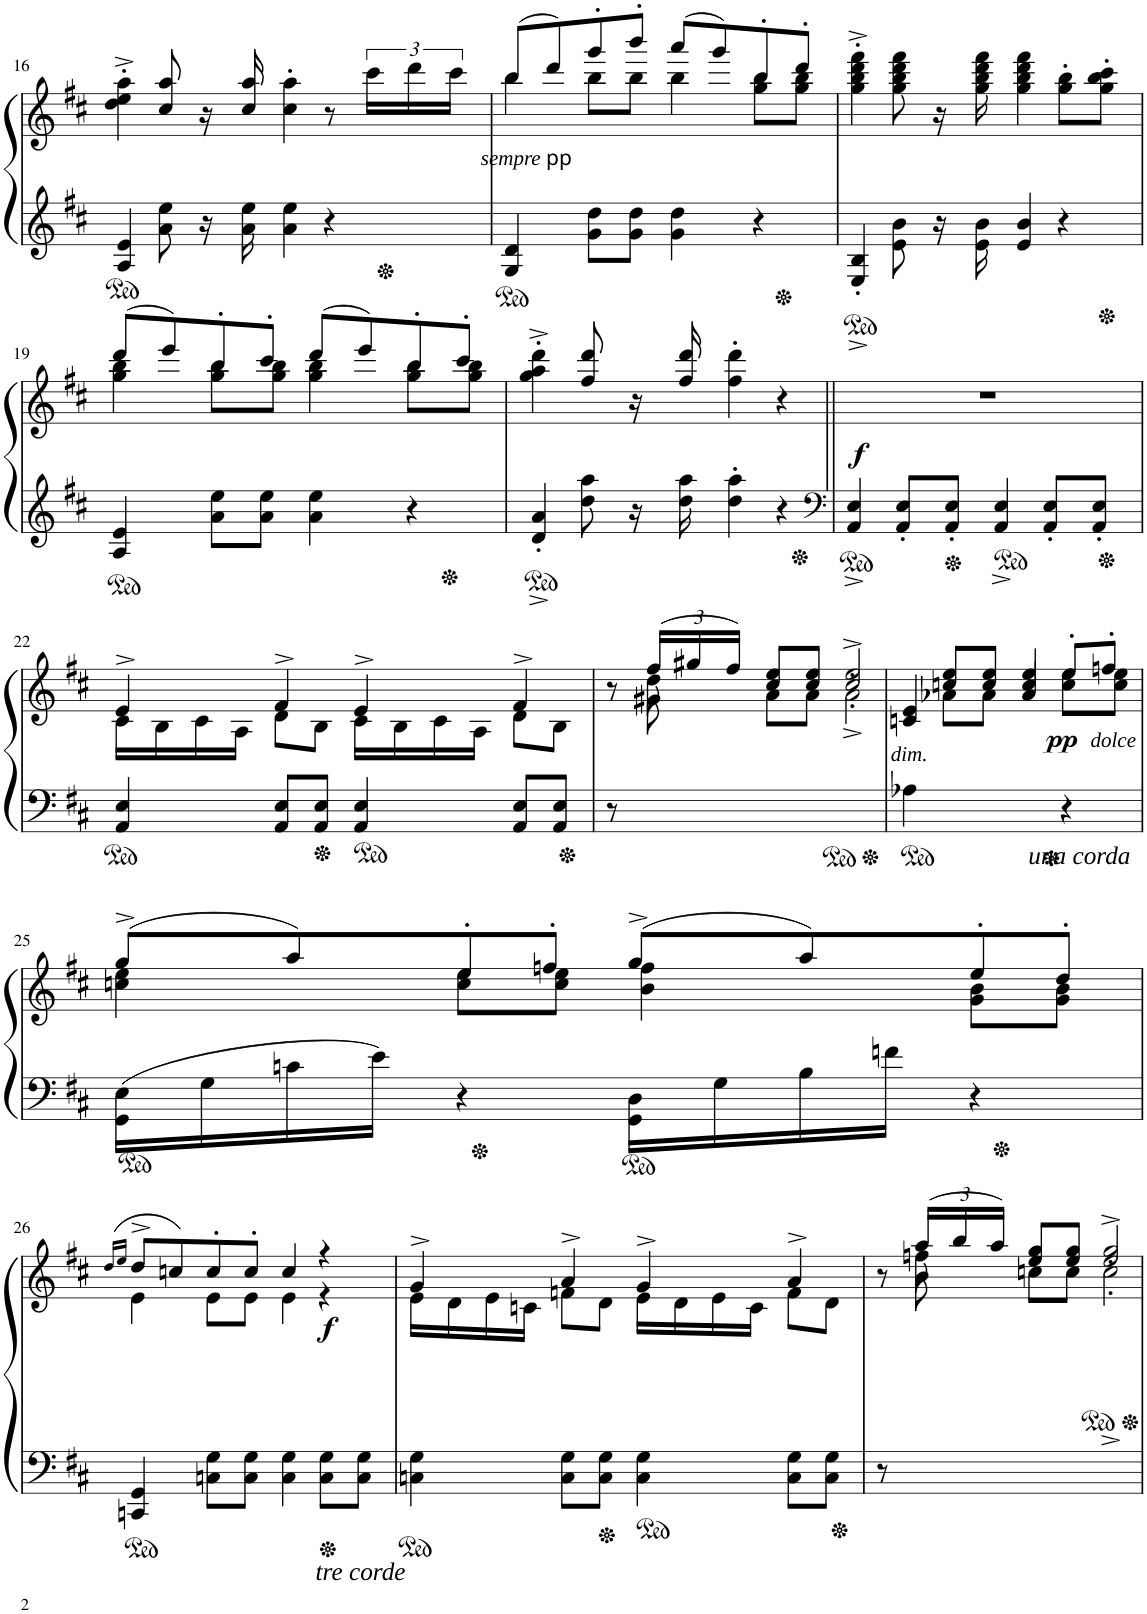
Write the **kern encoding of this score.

**kern	**kern	**dynam
*part1	*part1	*part1
*staff2	*staff1	*staff1/2
*I"Piano	*	*
*I'Pno	*	*
!!LO:PB:g=z
*clefG2	*clefG2	*
*k[f#c#]	*k[f#c#]	*
*M4/4	*M4/4	*
*met(c)	*met(c)	*
=16	=16	=16
*^	*^	*
4A/ 4e/	4ryy	4dd\'^ 4ee\'^ 4aa\'^	4ryy	.
8ryy	8a\ 8ee\	8ryy	8cc#/ 8aa/	.
16r	16ryy	16r	16ryy	.
16ryy	16a\ 16ee\	16ryy	16cc#/ 16aa/	.
4a\ 4ee\	2ryy	4cc#\' 4aa\'	2ryy	.
4r	.	8r	.	.
.	.	24ccc#\LL	.	.
.	.	24ddd\	.	.
.	.	24ccc#\JJ	.	.
*v	*v	*	*	*
=17	=17	=17	=17
!	!	!	!LO:DY:b
4G/ 4d/	(8bb/L	4bb\	other-dynamics
.	8ddd/)	.	.
8g\ 8dd\L	8ggg'/	8bb\L	.
8g\ 8dd\J	8bbb'/J	8bb\J	.
4g\ 4dd\	(8aaa/L	4bb\	.
.	8ggg/)	.	.
4r	8bb'/	8gg\ 8bb\L	.
.	8ddd'/J	8gg\ 8bb\J	.
=18	=18	=18	=18
*^	*	*	*
4E/'^ 4B/'^	4ryy	4gg\'^ 4bb\'^ 4ddd\'^ 4fff#\'^	4ryy	.
8ryy	8e\ 8b\	8ryy	8gg\ 8bb\ 8ddd\ 8fff#\	.
16r	16ryy	16r	16ryy	.
16ryy	16e\ 16b\	16ryy	16gg\ 16bb\ 16ddd\ 16fff#\	.
4e/ 4b/	2ryy	4gg\ 4bb\ 4ddd\ 4fff#\	2ryy	.
4r	.	8gg\' 8bb\'L	.	.
.	.	8gg\' 8bb\' 8ccc#\'J	.	.
*v	*v	*	*	*
!!LO:LB:g=z	!!
=19	=19	=19	=19
4A/ 4e/	(8ddd/L	4gg\ 4bb\	.
.	8eee/)	.	.
8a\ 8ee\L	8bb'/	8gg\ 8bb\L	.
8a\ 8ee\J	8ccc#'/J	8gg\ 8bb\J	.
4a\ 4ee\	(8ddd/L	4gg\ 4bb\	.
.	8eee/)	.	.
4r	8bb'/	8gg\ 8bb\L	.
.	8ccc#'/J	8gg\ 8bb\J	.
=20	=20	=20	=20
*^	*	*	*
4d/'^ 4a/'^	4ryy	4gg\'^ 4aa\'^ 4ddd\'^	4ryy	.
8ryy	8dd\ 8aa\	8ryy	8ff#/ 8ddd/	.
16r	16ryy	16r	16ryy	.
16ryy	16dd\ 16aa\	16ryy	16ff#/ 16ddd/	.
4dd\' 4aa\'	2ryy	4ff#\' 4ddd\'	2ryy	.
4r	.	4r	.	.
*v	*v	*	*	*
*	*v	*v	*
=21||	=21||	=21||
*clefF4	*	*
!	!	!LO:DY:b
4AA/^ 4E/^	1r	f
8AA/' 8E/'L	.	.
8AA/' 8E/'J	.	.
4AA/^ 4E/^	.	.
8AA/' 8E/'L	.	.
8AA/' 8E/'J	.	.
!!LO:LB:g=z
=22	=22	=22
*	*^	*
4AA/ 4E/	4e^/	16c#\LL	.
.	.	16B\	.
.	.	16c#\	.
.	.	16A\JJ	.
8AA/ 8E/L	4f#^/	8d\L	.
8AA/ 8E/J	.	8B\J	.
4AA/ 4E/	4e^/	16c#\LL	.
.	.	16B\	.
.	.	16c#\	.
.	.	16A\JJ	.
8AA/ 8E/L	4f#^/	8d\L	.
8AA/ 8E/J	.	8B\J	.
=23	=23	=23	=23
*	*	*^	*
8r	8r	8ryy	8ryy	.
*	*Xbrackettup	*	*	*
2..ryy	(24ff#/LL	8dd\	8g#X\	.
.	24gg#X/	.	.	.
.	24ff#/JJ)	.	.	.
.	8cc#/' 8ee/'L	2.ryy	8a\L	.
.	8cc#/' 8ee/'J	.	8a\J	.
.	2cc#/'^ 2ee/'^	.	2a'^\	.
=24	=24	=24	=24	=24
!	!	!	!	!LO:DY:b
4A-X\	4cn/ 4e/	2.ryy	4ryy	other-dynamics
2ryy	8ccn/ 8ee/L	.	8a-X\L	.
.	8cc/ 8ee/J	.	8a-\J	.
.	4cc/ 4ee/	.	4a-/	.
!LO:TX:b:i:t=una corda	!	!	!	!
!	!	!	!	!LO:DY:b
4r	8ee'/L	8cc\ 8ee\L	4ryy	pp
!	!	!	!	!LO:DY:b
.	8ffn'/J	8cc\ 8ee\J	.	other-dynamics
*	*	*v	*v	*
!!LO:LB:g=z
=25	=25	=25	=25
16GG\ 16E\LL	(8gg^/L	4ccn\ 4ee\	.
16G\	.	.	.
16cn\	8aa/)	.	.
16e\JJ	.	.	.
4r	8ee'/	8cc\ 8ee\L	.
.	8ffn'/J	8cc\ 8ee\J	.
16GG\ 16D\LL	(8gg^/L	4b\ 4ff\	.
16G\	.	.	.
16B\	8aa/)	.	.
16fn\JJ	.	.	.
4r	8ee'/	8g\ 8b\L	.
.	8dd'/J	8g\ 8b\J	.
!!LO:LB:g=z	!!
=26	=26	=26	=26
.	(16qdd/LL	.	.
.	16qee/JJ	.	.
4CCn/ 4GG/	8dd^/L	4e\	.
.	8ccn/)	.	.
8Cn\ 8G\L	8cc'/	8e\L	.
8C\ 8G\J	8cc'/J	8e\J	.
4C\ 4G\	4cc/	4e\	.
!LO:TX:b:i:t=tre corde	!	!	!
!	!	!	!LO:DY:b
8C\ 8G\L	4r	4r	f
8C\ 8G\J	.	.	.
=27	=27	=27	=27
4Cn\ 4G\	4g^/	16e\LL	.
.	.	16d\	.
.	.	16e\	.
.	.	16cn\JJ	.
8C\ 8G\L	4a^/	8fn\L	.
8C\ 8G\J	.	8d\J	.
4C\ 4G\	4g^/	16e\LL	.
.	.	16d\	.
.	.	16e\	.
.	.	16c\JJ	.
8C\ 8G\L	4a^/	8f\L	.
8C\ 8G\J	.	8d\J	.
=28	=28	=28	=28
*	*	*^	*
8r	8r	8ryy	8ryy	.
2..ryy	(24aa/LL	8ffn\	8b\	.
.	24bb/	.	.	.
.	24aa/JJ)	.	.	.
.	8ee/' 8gg/'L	2.ryy	8ccn\L	.
.	8ee/' 8gg/'J	.	8cc\J	.
.	2ee/'^ 2gg/'^	.	2cc'^\	.
*	*v	*v	*v	*
=	=	=
*-	*-	*-
